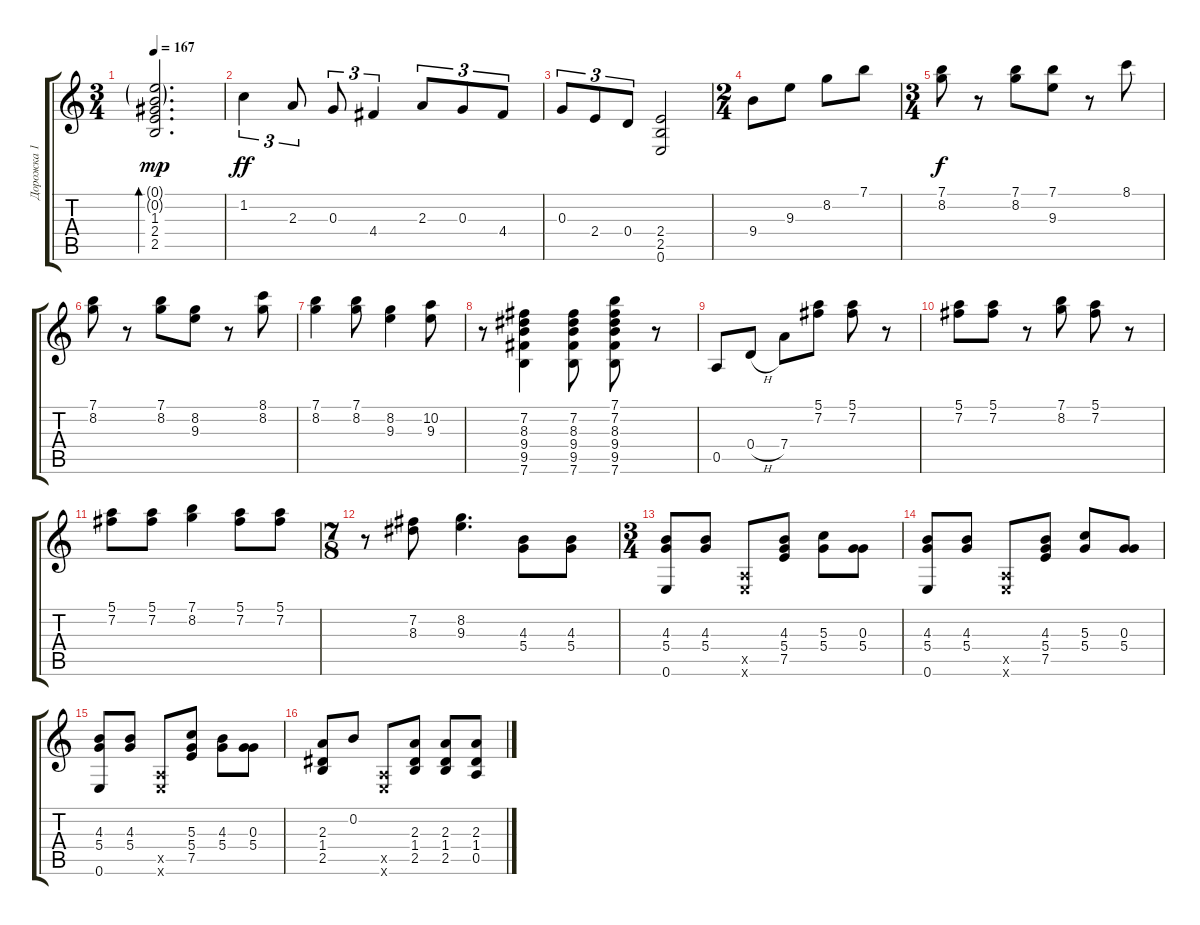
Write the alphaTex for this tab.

\track ("Дорожка 1" "Дорожка 1") {instrument acousticguitarsteel}
\staff {score tabs}
\tuning (E4 B3 G3 D3 A2 E2) {hide}
\ts (3 4)
\tempo 167
\clef g2
\ks c
(0.1{g} 0.2{g} 1.3 2.4 2.5).2{d bd 60 dy mp} |
1.2.4{tu (3 2) dy ff} 2.3.8{tu (3 2)} 0.3.8{tu (3 2)} 4.4.4{tu (3 2)} 2.3.8{tu (3 2)} 0.3.8{tu (3 2)} 4.4.8{tu (3 2)} |
0.3.8{tu (3 2)} 2.4.8{tu (3 2)} 0.4.8{tu (3 2)} (2.4 2.5 0.6).2 |
\ts (2 4)
9.4.8 9.3.8 8.2.8 7.1.8 |
\ts (3 4)
(7.1 8.2).8{dy f} r.8 (7.1 8.2).8 (7.1 9.3).8 r.8 8.1.8 |
(7.1 8.2).8 r.8 (7.1 8.2).8 (8.2 9.3).8 r.8 (8.1 8.2).8 |
(7.1 8.2).4 (7.1 8.2).8 (8.2 9.3).4 (10.2 9.3).8 |
r.8 (7.2 8.3 9.4 9.5 7.6).4{beam Down} (7.2 8.3 9.4 9.5 7.6).8{beam Down} (7.1 7.2 8.3 9.4 9.5 7.6).8 r.8 |
0.5.8{beam Up} 0.4{h}.8{beam Up} 7.4.8 (5.1 7.2).8 (5.1 7.2).8 r.8 |
(5.1 7.2).8 (5.1 7.2).8 r.8 (7.1 8.2).8 (5.1 7.2).8 r.8 |
(5.1 7.2).8 (5.1 7.2).8 (7.1 8.2).4 (5.1 7.2).8 (5.1 7.2).8 |
\ts (7 8)
r.8 (7.2 8.3).8 (8.2 9.3).4{d} (4.3 5.4).8{beam Down} (4.3 5.4).8{beam Down} |
\ts (3 4)
(4.3 5.4 0.6).8 (4.3 5.4).8 (0.5{x} 0.6{x}).8 (4.3 5.4 7.5).8 (5.3 5.4).8{beam Down} (0.3 5.4).8{beam Down} |
(4.3 5.4 0.6).8 (4.3 5.4).8 (0.5{x} 0.6{x}).8 (4.3 5.4 7.5).8 (5.3 5.4).8 (0.3 5.4).8 |
(4.3 5.4 0.6).8 (4.3 5.4).8 (0.5{x} 0.6{x}).8 (5.3 5.4 7.5).8 (4.3 5.4).8{beam Down} (0.3 5.4).8{beam Down} |
(2.3 1.4 2.5).8 0.2.8 (0.5{x} 0.6{x}).8 (2.3 1.4 2.5).8 (2.3 1.4 2.5).8 (2.3 1.4 0.5).8
